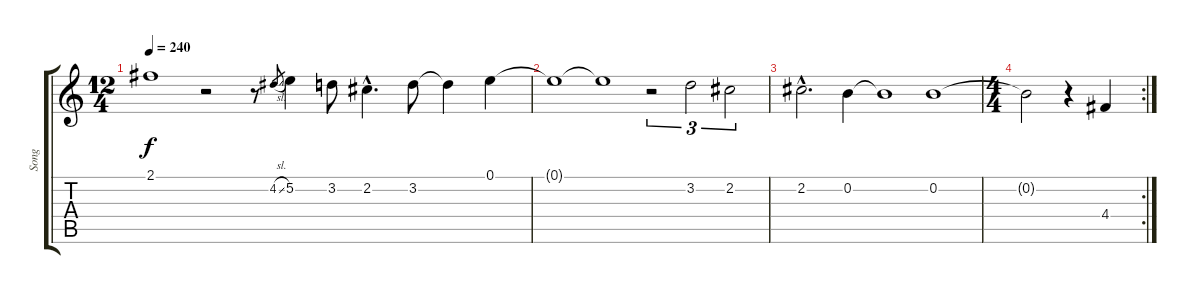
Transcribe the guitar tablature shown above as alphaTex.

\track ("Song" "Song") {instrument electricguitarjazz}
\staff {score tabs}
\tuning (E4 B3 G3 D3 A2 E2) {hide}
\ts (12 4)
\tempo 240
\clef g2
\ks c
2.1{t}.1{dy f} r.2 r.8 4.2{sl}.8{gr} 5.2.4 3.2.8 2.2{hac}.4{d} 3.2.8 3.2{t}.4 0.1.4 |
0.1{t}.1 0.1{t}.1 r.2{tu (3 2)} 3.2.2{tu (3 2)} 2.2.2{tu (3 2)} |
2.2{hac}.2{d} 0.2.4 0.2{t}.1 0.2.1 |
\rc 2
\ts (4 4)
0.2{t}.2 r.4 4.4.4
